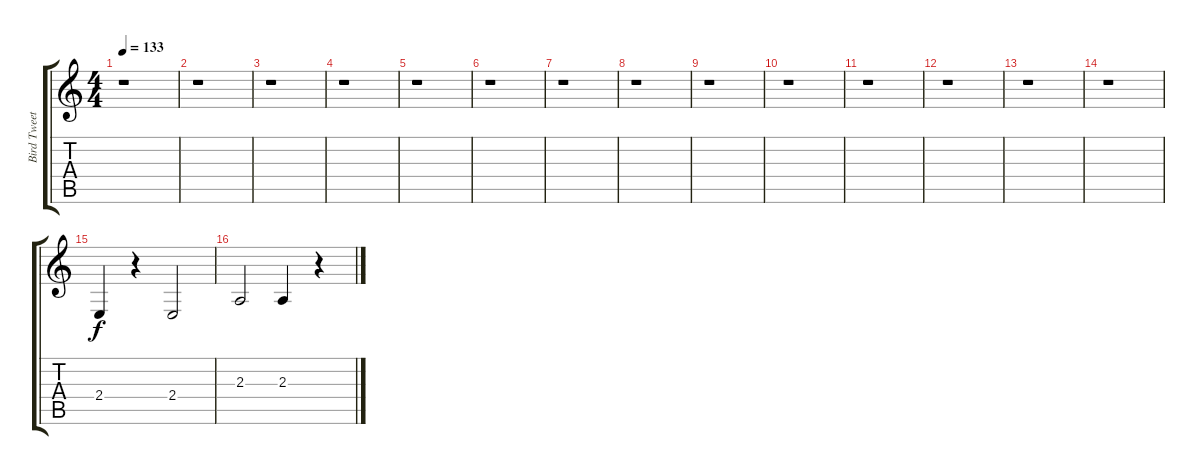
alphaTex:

\track ("Bird Tweet" "Bird Tweet") {instrument birdtweet}
\staff {score tabs}
\tuning (E4 B3 G3 D3 A2 E2) {hide}
\ts (4 4)
\tempo 133
\clef g2
\ks c
r.1{dy f} |
r.1 |
r.1 |
r.1 |
r.1 |
r.1 |
r.1 |
r.1 |
r.1 |
r.1 |
r.1 |
r.1 |
r.1 |
r.1 |
2.4.4 r.4 2.4.2 |
2.3.2 2.3.4 r.4
